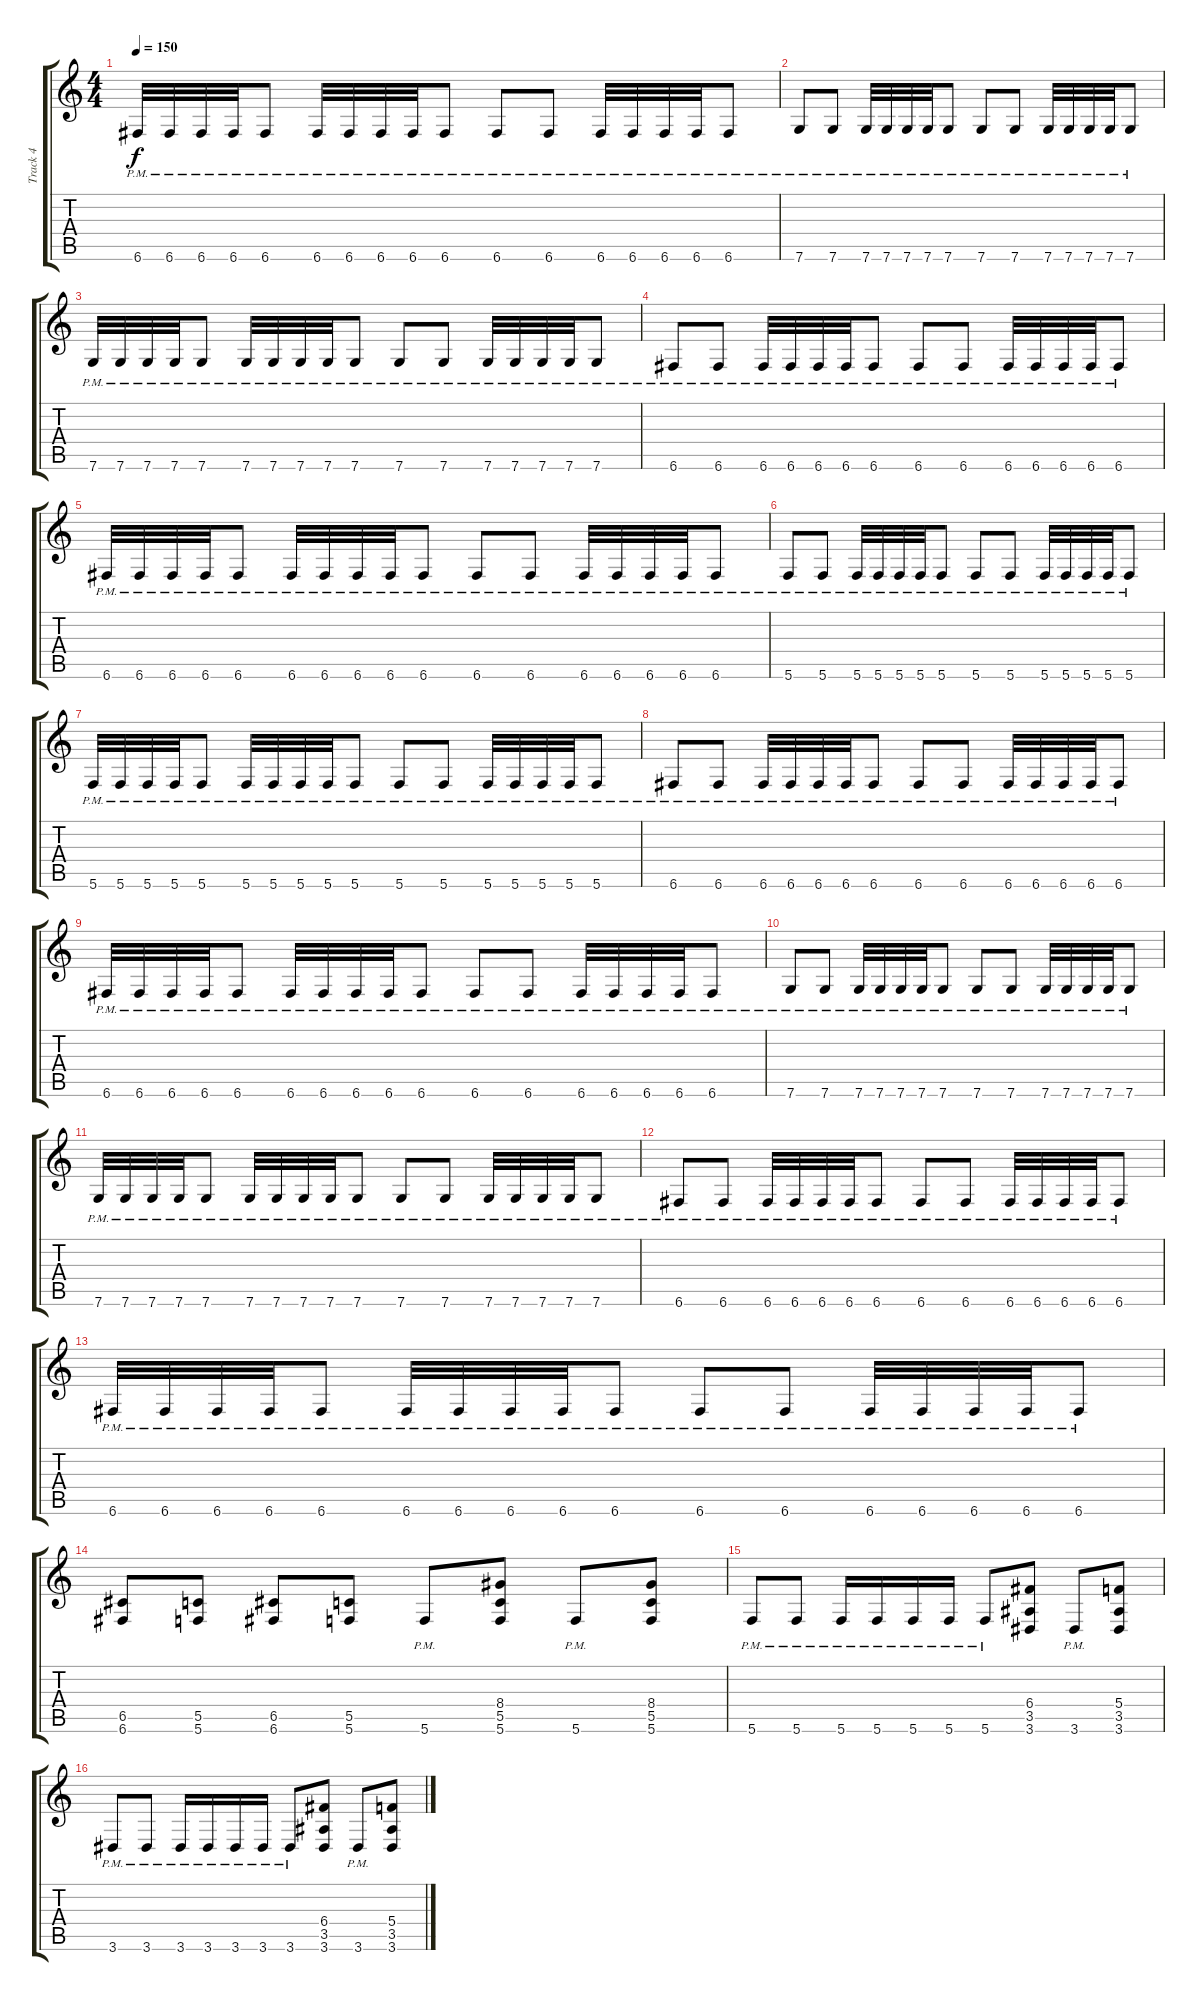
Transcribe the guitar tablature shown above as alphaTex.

\track ("Track 4" "Track 4") {instrument overdrivenguitar}
\staff {score tabs}
\tuning (D4 A3 F3 C3 G2 C2) {hide}
\ts (4 4)
\tempo 150
\clef g2
\ks c
6.6{pm}.32{dy f} 6.6{pm}.32 6.6{pm}.32 6.6{pm}.32 6.6{pm}.8 6.6{pm}.32 6.6{pm}.32 6.6{pm}.32 6.6{pm}.32 6.6{pm}.8 6.6{pm}.8 6.6{pm}.8 6.6{pm}.32 6.6{pm}.32 6.6{pm}.32 6.6{pm}.32 6.6{pm}.8 |
7.6{pm}.8 7.6{pm}.8 7.6{pm}.32 7.6{pm}.32 7.6{pm}.32 7.6{pm}.32 7.6{pm}.8 7.6{pm}.8 7.6{pm}.8 7.6{pm}.32 7.6{pm}.32 7.6{pm}.32 7.6{pm}.32 7.6{pm}.8 |
7.6{pm}.32 7.6{pm}.32 7.6{pm}.32 7.6{pm}.32 7.6{pm}.8 7.6{pm}.32 7.6{pm}.32 7.6{pm}.32 7.6{pm}.32 7.6{pm}.8 7.6{pm}.8 7.6{pm}.8 7.6{pm}.32 7.6{pm}.32 7.6{pm}.32 7.6{pm}.32 7.6{pm}.8 |
6.6{pm}.8 6.6{pm}.8 6.6{pm}.32 6.6{pm}.32 6.6{pm}.32 6.6{pm}.32 6.6{pm}.8 6.6{pm}.8 6.6{pm}.8 6.6{pm}.32 6.6{pm}.32 6.6{pm}.32 6.6{pm}.32 6.6{pm}.8 |
6.6{pm}.32 6.6{pm}.32 6.6{pm}.32 6.6{pm}.32 6.6{pm}.8 6.6{pm}.32 6.6{pm}.32 6.6{pm}.32 6.6{pm}.32 6.6{pm}.8 6.6{pm}.8 6.6{pm}.8 6.6{pm}.32 6.6{pm}.32 6.6{pm}.32 6.6{pm}.32 6.6{pm}.8 |
5.6{pm}.8 5.6{pm}.8 5.6{pm}.32 5.6{pm}.32 5.6{pm}.32 5.6{pm}.32 5.6{pm}.8 5.6{pm}.8 5.6{pm}.8 5.6{pm}.32 5.6{pm}.32 5.6{pm}.32 5.6{pm}.32 5.6{pm}.8 |
5.6{pm}.32 5.6{pm}.32 5.6{pm}.32 5.6{pm}.32 5.6{pm}.8 5.6{pm}.32 5.6{pm}.32 5.6{pm}.32 5.6{pm}.32 5.6{pm}.8 5.6{pm}.8 5.6{pm}.8 5.6{pm}.32 5.6{pm}.32 5.6{pm}.32 5.6{pm}.32 5.6{pm}.8 |
6.6{pm}.8 6.6{pm}.8 6.6{pm}.32 6.6{pm}.32 6.6{pm}.32 6.6{pm}.32 6.6{pm}.8 6.6{pm}.8 6.6{pm}.8 6.6{pm}.32 6.6{pm}.32 6.6{pm}.32 6.6{pm}.32 6.6{pm}.8 |
6.6{pm}.32 6.6{pm}.32 6.6{pm}.32 6.6{pm}.32 6.6{pm}.8 6.6{pm}.32 6.6{pm}.32 6.6{pm}.32 6.6{pm}.32 6.6{pm}.8 6.6{pm}.8 6.6{pm}.8 6.6{pm}.32 6.6{pm}.32 6.6{pm}.32 6.6{pm}.32 6.6{pm}.8 |
7.6{pm}.8 7.6{pm}.8 7.6{pm}.32 7.6{pm}.32 7.6{pm}.32 7.6{pm}.32 7.6{pm}.8 7.6{pm}.8 7.6{pm}.8 7.6{pm}.32 7.6{pm}.32 7.6{pm}.32 7.6{pm}.32 7.6{pm}.8 |
7.6{pm}.32 7.6{pm}.32 7.6{pm}.32 7.6{pm}.32 7.6{pm}.8 7.6{pm}.32 7.6{pm}.32 7.6{pm}.32 7.6{pm}.32 7.6{pm}.8 7.6{pm}.8 7.6{pm}.8 7.6{pm}.32 7.6{pm}.32 7.6{pm}.32 7.6{pm}.32 7.6{pm}.8 |
6.6{pm}.8 6.6{pm}.8 6.6{pm}.32 6.6{pm}.32 6.6{pm}.32 6.6{pm}.32 6.6{pm}.8 6.6{pm}.8 6.6{pm}.8 6.6{pm}.32 6.6{pm}.32 6.6{pm}.32 6.6{pm}.32 6.6{pm}.8 |
6.6{pm}.32 6.6{pm}.32 6.6{pm}.32 6.6{pm}.32 6.6{pm}.8 6.6{pm}.32 6.6{pm}.32 6.6{pm}.32 6.6{pm}.32 6.6{pm}.8 6.6{pm}.8 6.6{pm}.8 6.6{pm}.32 6.6{pm}.32 6.6{pm}.32 6.6{pm}.32 6.6{pm}.8 |
(6.5 6.6).8 (5.5 5.6).8 (6.5 6.6).8 (5.5 5.6).8 5.6{pm}.8 (8.4 5.5 5.6).8 5.6{pm}.8 (8.4 5.5 5.6).8 |
5.6{pm}.8 5.6{pm}.8 5.6{pm}.16 5.6{pm}.16 5.6{pm}.16 5.6{pm}.16 5.6{pm}.8 (6.4 3.5 3.6).8 3.6{pm}.8 (5.4 3.5 3.6).8 |
3.6{pm}.8 3.6{pm}.8 3.6{pm}.16 3.6{pm}.16 3.6{pm}.16 3.6{pm}.16 3.6{pm}.8 (6.4 3.5 3.6).8 3.6{pm}.8 (5.4 3.5 3.6).8
